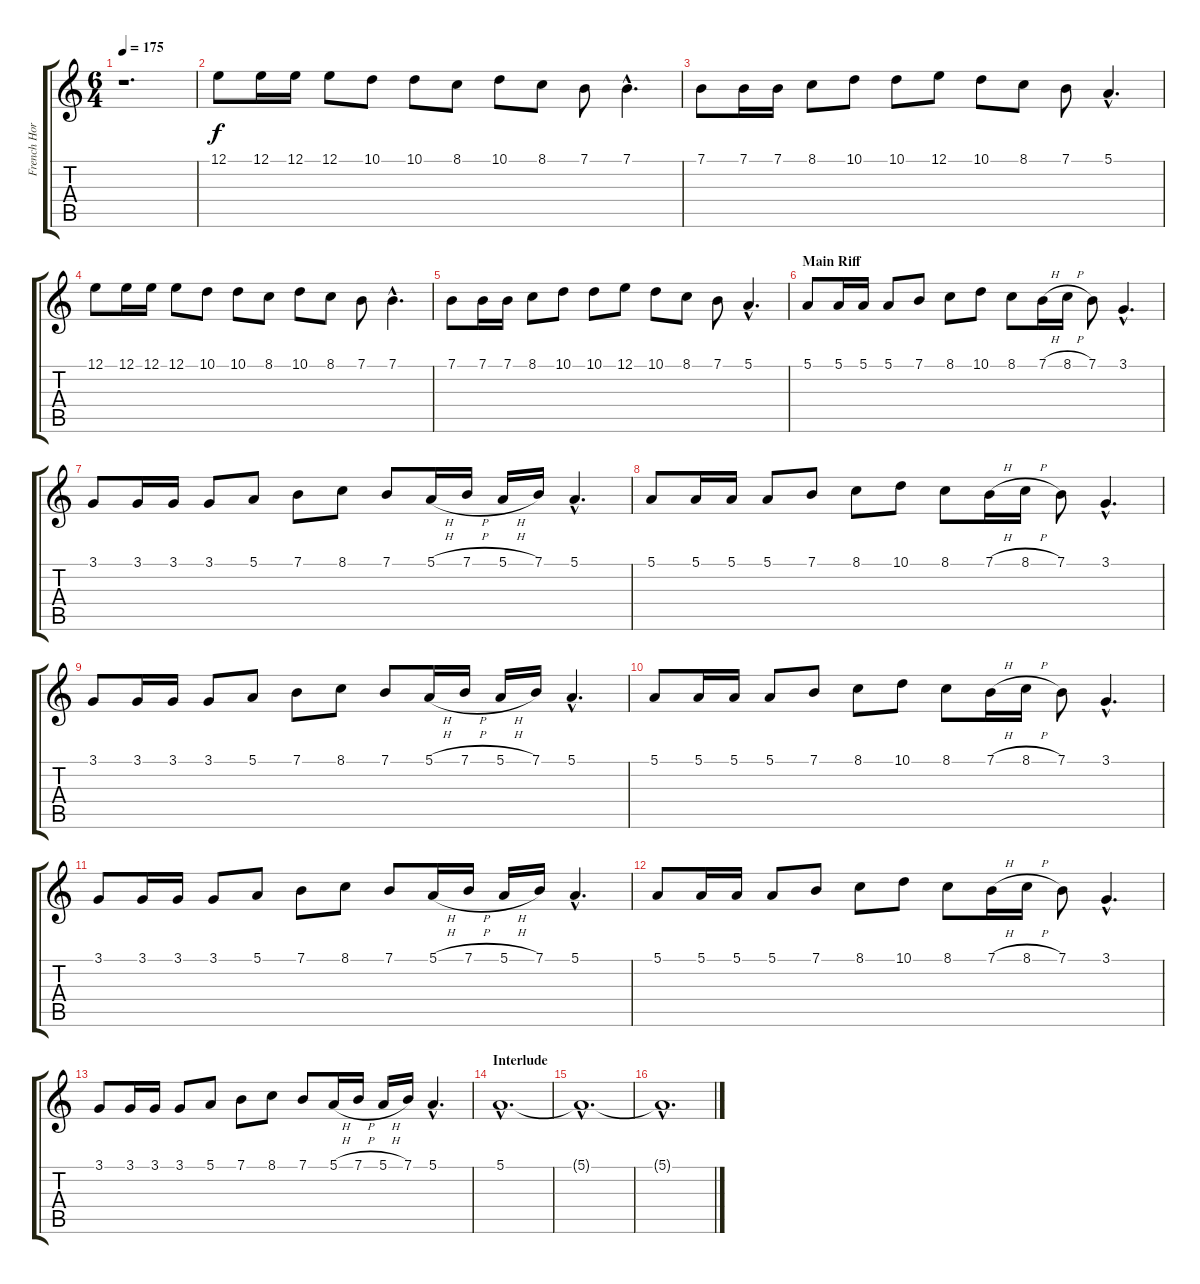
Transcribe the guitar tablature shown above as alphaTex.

\track ("French Horn" "French Hor") {instrument frenchhorn}
\staff {score tabs}
\tuning (E4 B3 G3 D3 A2 E2) {hide}
\ts (6 4)
\tempo 175
\clef g2
\ks c
r.1{d dy f} |
12.1.8 12.1.16 12.1.16 12.1.8 10.1.8 10.1.8 8.1.8 10.1.8 8.1.8 7.1.8 7.1{hac}.4{d} |
7.1.8 7.1.16 7.1.16 8.1.8 10.1.8 10.1.8 12.1.8 10.1.8 8.1.8 7.1.8 5.1{hac}.4{d} |
12.1.8 12.1.16 12.1.16 12.1.8 10.1.8 10.1.8 8.1.8 10.1.8 8.1.8 7.1.8 7.1{hac}.4{d} |
7.1.8 7.1.16 7.1.16 8.1.8 10.1.8 10.1.8 12.1.8 10.1.8 8.1.8 7.1.8 5.1{hac}.4{d} |
\section ("" "Main Riff")
5.1.8 5.1.16 5.1.16 5.1.8 7.1.8 8.1.8 10.1.8 8.1.8 7.1{h}.16 8.1{h}.16 7.1.8 3.1{hac}.4{d} |
3.1.8 3.1.16 3.1.16 3.1.8 5.1.8 7.1.8 8.1.8 7.1.8 5.1{h}.16 7.1{h}.16 5.1{h}.16 7.1.16 5.1{hac}.4{d} |
5.1.8 5.1.16 5.1.16 5.1.8 7.1.8 8.1.8 10.1.8 8.1.8 7.1{h}.16 8.1{h}.16 7.1.8 3.1{hac}.4{d} |
3.1.8 3.1.16 3.1.16 3.1.8 5.1.8 7.1.8 8.1.8 7.1.8 5.1{h}.16 7.1{h}.16 5.1{h}.16 7.1.16 5.1{hac}.4{d} |
5.1.8 5.1.16 5.1.16 5.1.8 7.1.8 8.1.8 10.1.8 8.1.8 7.1{h}.16 8.1{h}.16 7.1.8 3.1{hac}.4{d} |
3.1.8 3.1.16 3.1.16 3.1.8 5.1.8 7.1.8 8.1.8 7.1.8 5.1{h}.16 7.1{h}.16 5.1{h}.16 7.1.16 5.1{hac}.4{d} |
5.1.8 5.1.16 5.1.16 5.1.8 7.1.8 8.1.8 10.1.8 8.1.8 7.1{h}.16 8.1{h}.16 7.1.8 3.1{hac}.4{d} |
3.1.8 3.1.16 3.1.16 3.1.8 5.1.8 7.1.8 8.1.8 7.1.8 5.1{h}.16 7.1{h}.16 5.1{h}.16 7.1.16 5.1{hac}.4{d} |
\section ("" "Interlude")
5.1{hac}.1{d volume 10} |
5.1{hac t}.1{d volume 7} |
5.1{hac t}.1{d volume 3}
